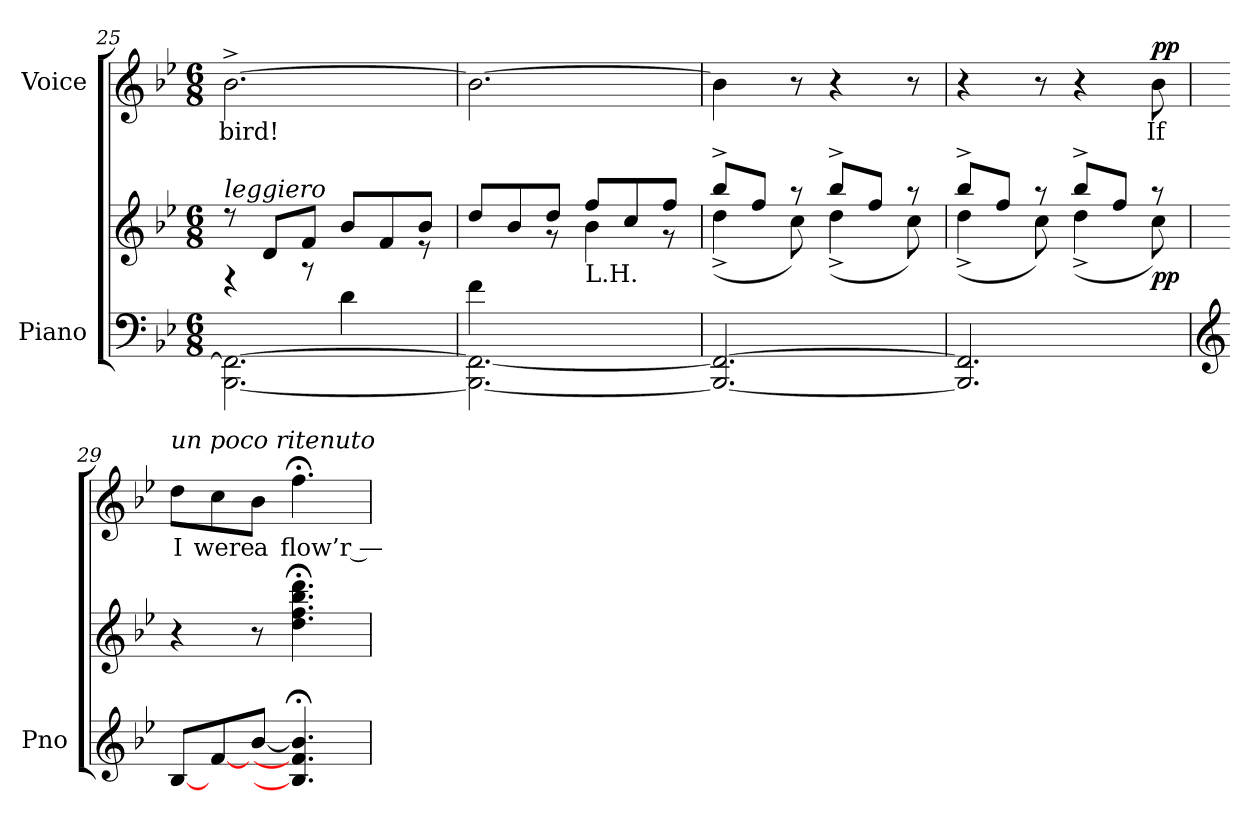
**kern	**kern	**dynam	**kern	**text	**dynam
*part2	*part2	*part2	*part1	*part1	*part1
*staff3	*staff2	*staff2/3	*staff1	*staff1	*staff1
*I"Piano	*	*	*I"Voice	*	*
*I'Pno	*	*	*	*	*
*clefF4	*clefG2	*	*clefG2	*	*
*k[b-e-]	*k[b-e-]	*	*k[b-e-]	*	*
*M6/8	*M6/8	*	*M6/8	*	*
=25	=25	=25	=25	=25	=25
*^	*^	*	*	*	*
!	!	!LO:TX:i:t=leggiero	!	!	!	!	!
4.ryy	[2.BBB-\ 2.FF\_	8r	4r	.	[2.b-^\	bird!	.
.	.	8d/L	.	.	.	.	.
.	.	8f/J	8r	.	.	.	.
4d\	.	8b-/L	4ryy	.	.	.	.
.	.	8f/	.	.	.	.	.
8ryy	.	8b-/J	8r	.	.	.	.
=26	=26	=26	=26	=26	=26	=26	=26
4f\	2.BBB-\_ 2.FF\_	8dd/L	4ryy	.	2.b-\_	.	.
.	.	8b-/	.	.	.	.	.
2ryy	.	8dd/J	8r	.	.	.	.
!	!	!LO:TX:b:t=L.H.	!	!	!	!	!
.	.	8ff/L	4b-\	.	.	.	.
.	.	8cc/	.	.	.	.	.
.	.	8ff/J	8r	.	.	.	.
*v	*v	*	*	*	*	*	*
=27	=27	=27	=27	=27	=27	=27
2.BBB-/_ 2.FF/_	8bb-^/L	(4dd^\	.	4b-\]	.	.
.	8ff/J	.	.	.	.	.
.	8r	8cc\)	.	8r	.	.
.	8bb-^/L	(4dd^\	.	4r	.	.
.	8ff/J	.	.	.	.	.
.	8r	8cc\)	.	8r	.	.
=28	=28	=28	=28	=28	=28	=28
2.BBB-/] 2.FF/]	8bb-^/L	(4dd^\	.	4r	.	.
.	8ff/J	.	.	.	.	.
.	8r	8cc\)	.	8r	.	.
.	8bb-^/L	(4dd^\	.	4r	.	.
.	8ff/J	.	.	.	.	.
!	!	!	!LO:DY:b	!	!	!LO:DY:a
.	8r	8cc\)	pp	8b-\	If	pp
*	*v	*v	*	*	*	*
=29	=29	=29	=29	=29	=29
*clefG2	*	*	*	*	*
*	*^	*	*	*	*
!	!	!	!	!LO:TX:a:i:t=un poco ritenuto	!	!
!	!	!	!LO:DY:b	!	!	!
!	!	!	!LO:DY:n=1:b	!	!	!
*	*v	*v	*	*	*	*
[<8B-/L	4r	pp other-dynamics	8dd\L	I	.
[<8f/	.	.	8cc\	were	.
[>8b-/J	8r	.	8b-\J	a	.
4.B-/];< 4.f/];< 4.b-/];<	4.dd\;< 4.ff\;< 4.bb-\;< 4.ddd\;<	.	4.ff;<\	flow’r —	.
=	=	=	=	=	=
*-	*-	*-	*-	*-	*-
